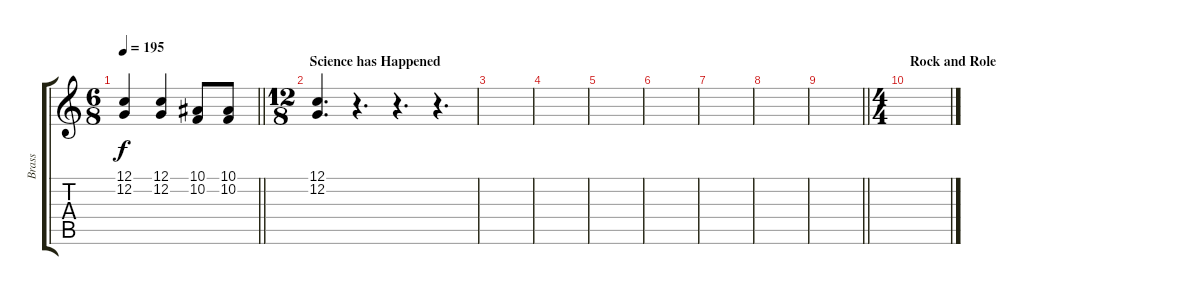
\track ("Brass" "Brass") {instrument brasssection}
\staff {score tabs}
\tuning (C4 G3 Eb3 Bb2 F2 C2) {hide}
\ts (6 8)
\tempo 195
\clef g2
\barLineRight lightlight
\ks c
(12.1 12.2).4{dy f} (12.1 12.2).4 (10.1 10.2).8 (10.1 10.2).8 |
\ts (12 8)
\section ("" "Science has Happened")
(12.1 12.2).4{d} r.4{d} r.4{d} r.4{d} |
|
|
|
|
|
|
\barLineRight lightlight
|
\ts (4 4)
\section ("" "Rock and Role")
